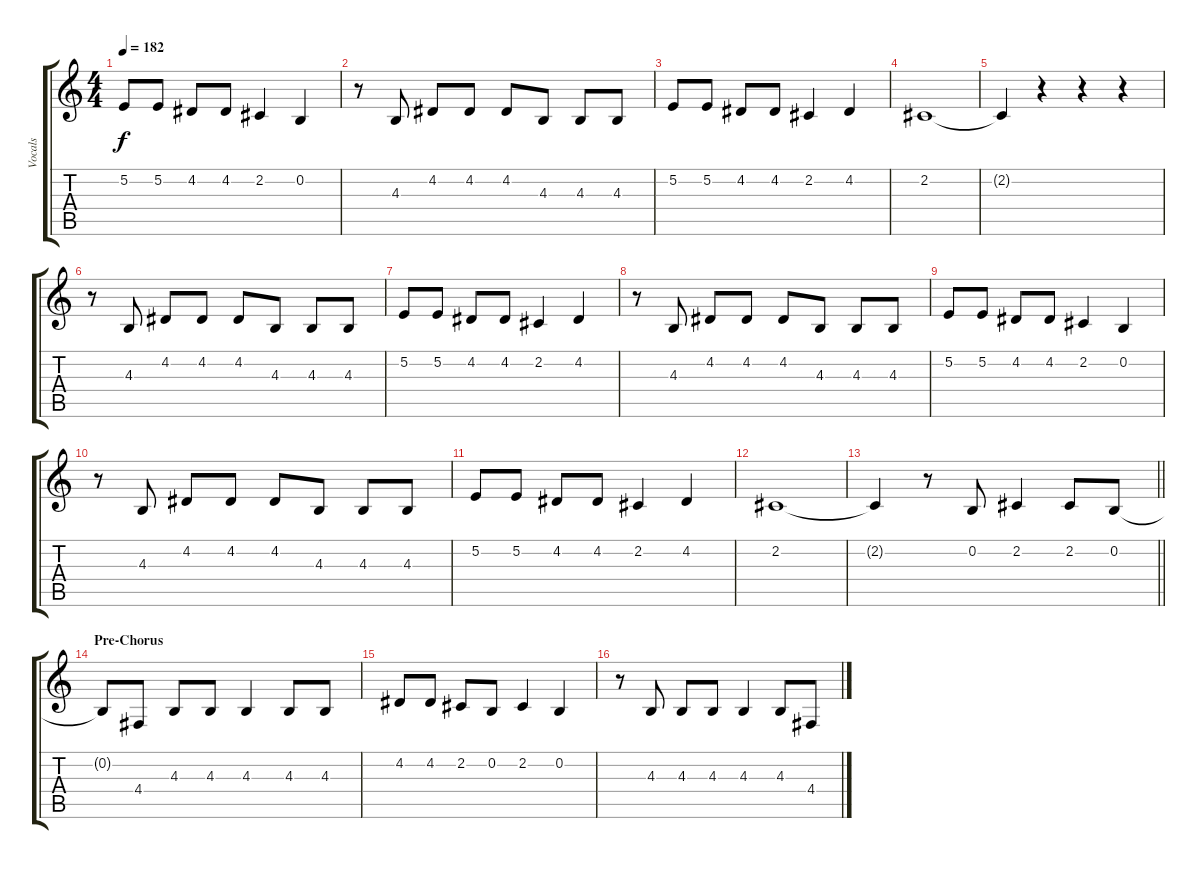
\track ("Vocals" "Vocals") {instrument altosax}
\staff {score tabs}
\tuning (E4 B3 G3 D3 A2 E2) {hide}
\ts (4 4)
\tempo 182
\clef g2
\ks c
5.2.8{dy f} 5.2.8 4.2.8 4.2.8 2.2.4 0.2.4 |
r.8 4.3.8 4.2.8 4.2.8 4.2.8 4.3.8 4.3.8 4.3.8 |
5.2.8 5.2.8 4.2.8 4.2.8 2.2.4 4.2.4 |
2.2.1 |
2.2{t}.4 r.4 r.4 r.4 |
r.8 4.3.8 4.2.8 4.2.8 4.2.8 4.3.8 4.3.8 4.3.8 |
5.2.8 5.2.8 4.2.8 4.2.8 2.2.4 4.2.4 |
r.8 4.3.8 4.2.8 4.2.8 4.2.8 4.3.8 4.3.8 4.3.8 |
5.2.8 5.2.8 4.2.8 4.2.8 2.2.4 0.2.4 |
r.8 4.3.8 4.2.8 4.2.8 4.2.8 4.3.8 4.3.8 4.3.8 |
5.2.8 5.2.8 4.2.8 4.2.8 2.2.4 4.2.4 |
2.2.1 |
\barLineRight lightlight
2.2{t}.4 r.8 0.2.8 2.2.4 2.2.8 0.2.8 |
\section ("" "Pre-Chorus")
0.2{t}.8 4.4.8 4.3.8 4.3.8 4.3.4 4.3.8 4.3.8 |
4.2.8 4.2.8 2.2.8 0.2.8 2.2.4 0.2.4 |
r.8 4.3.8 4.3.8 4.3.8 4.3.4 4.3.8 4.4.8
